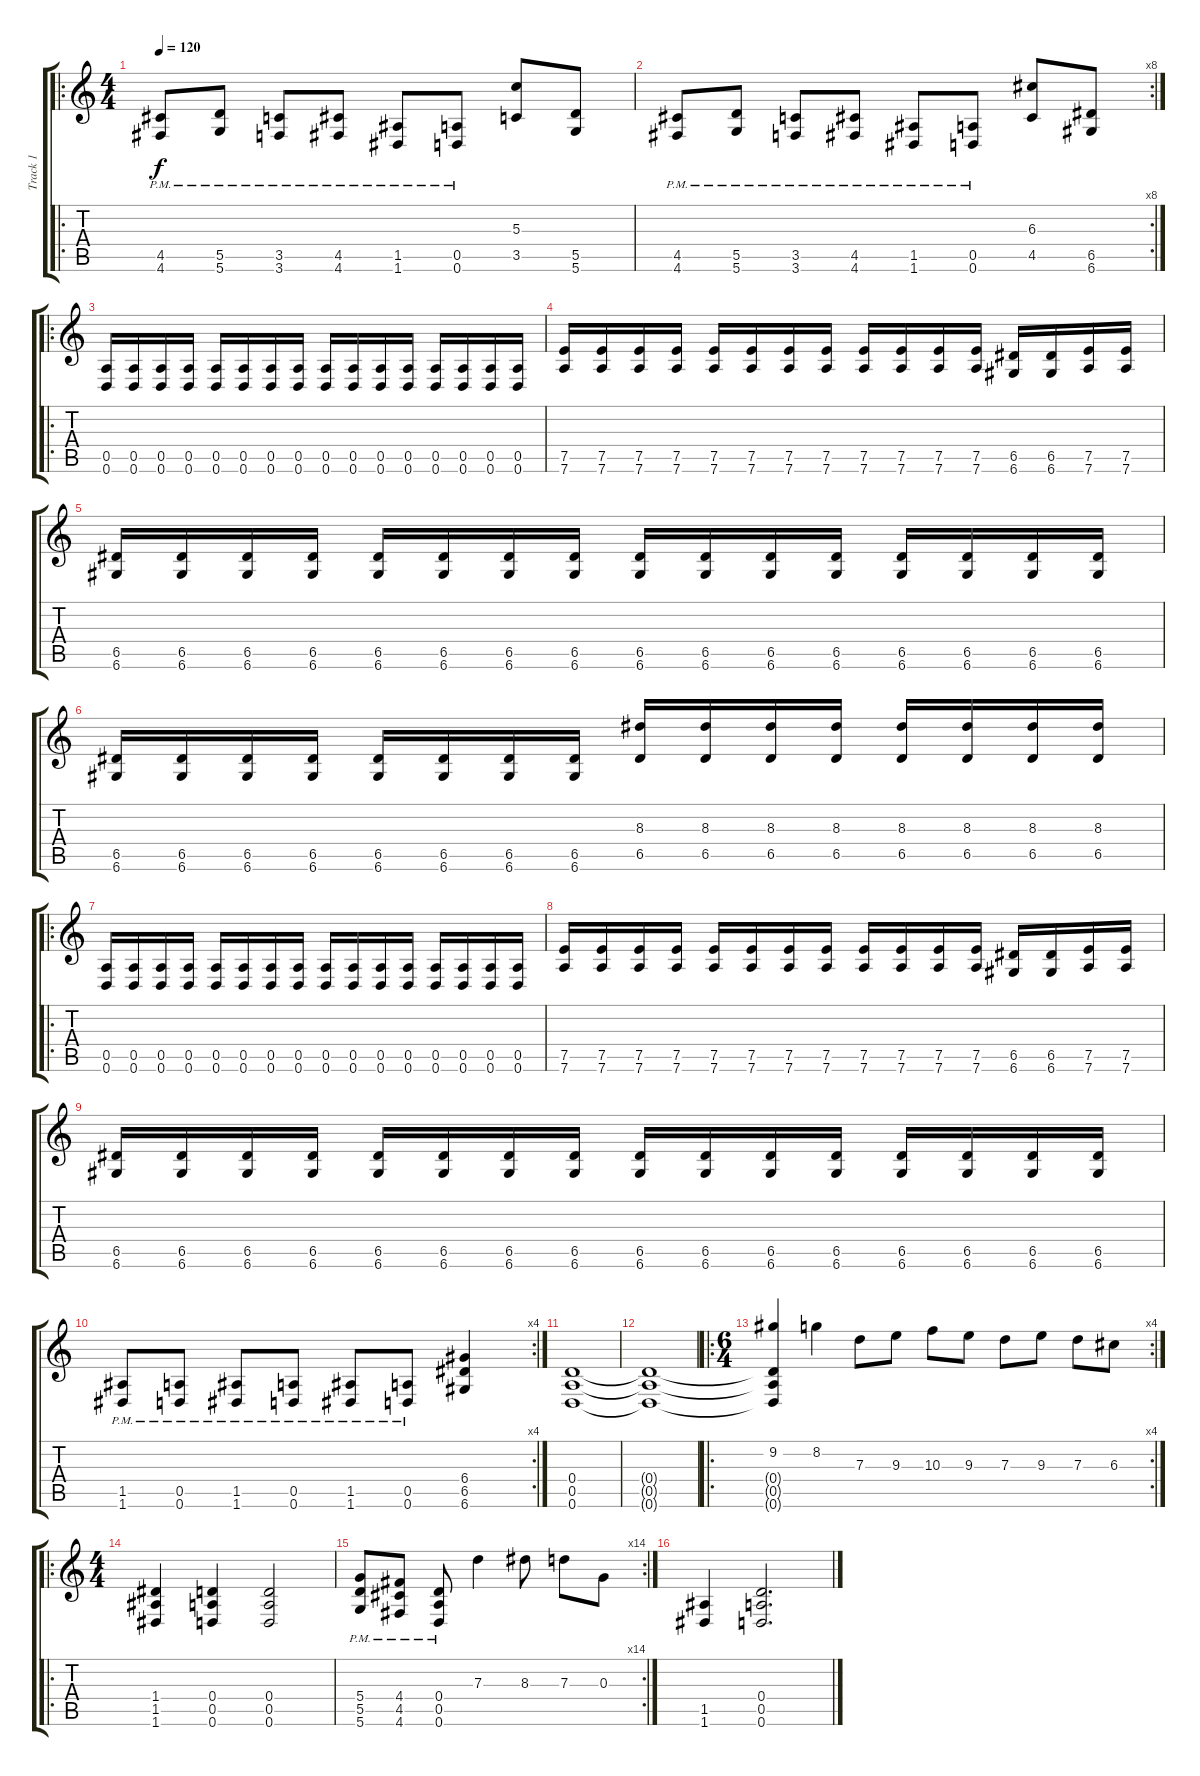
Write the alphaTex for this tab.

\track ("Track 1" "Track 1") {instrument distortionguitar}
\staff {score tabs}
\tuning (E4 B3 G3 D3 A2 D2) {hide}
\ro
\ts (4 4)
\tempo 120
\clef g2
\ks c
(4.5{pm} 4.6{pm}).8{dy f} (5.5{pm} 5.6{pm}).8 (3.5{pm} 3.6{pm}).8 (4.5{pm} 4.6{pm}).8 (1.5{pm} 1.6{pm}).8 (0.5{pm} 0.6{pm}).8 (5.3 3.5).8 (5.5 5.6).8 |
\rc 8
(4.5{pm} 4.6{pm}).8 (5.5{pm} 5.6{pm}).8 (3.5{pm} 3.6{pm}).8 (4.5{pm} 4.6{pm}).8 (1.5 1.6{pm}).8 (0.5{pm} 0.6{pm}).8 (6.3 4.5).8 (6.5 6.6).8 |
\ro
(0.5 0.6).16 (0.5 0.6).16 (0.5 0.6).16 (0.5 0.6).16 (0.5 0.6).16 (0.5 0.6).16 (0.5 0.6).16 (0.5 0.6).16 (0.5 0.6).16 (0.5 0.6).16 (0.5 0.6).16 (0.5 0.6).16 (0.5 0.6).16 (0.5 0.6).16 (0.5 0.6).16 (0.5 0.6).16 |
(7.5 7.6).16 (7.5 7.6).16 (7.5 7.6).16 (7.5 7.6).16 (7.5 7.6).16 (7.5 7.6).16 (7.5 7.6).16 (7.5 7.6).16 (7.5 7.6).16 (7.5 7.6).16 (7.5 7.6).16 (7.5 7.6).16 (6.5 6.6).16 (6.5 6.6).16 (7.5 7.6).16 (7.5 7.6).16 |
(6.5 6.6).16 (6.5 6.6).16 (6.5 6.6).16 (6.5 6.6).16 (6.5 6.6).16 (6.5 6.6).16 (6.5 6.6).16 (6.5 6.6).16 (6.5 6.6).16 (6.5 6.6).16 (6.5 6.6).16 (6.5 6.6).16 (6.5 6.6).16 (6.5 6.6).16 (6.5 6.6).16 (6.5 6.6).16 |
(6.5 6.6).16 (6.5 6.6).16 (6.5 6.6).16 (6.5 6.6).16 (6.5 6.6).16 (6.5 6.6).16 (6.5 6.6).16 (6.5 6.6).16 (8.3 6.5).16 (8.3 6.5).16 (8.3 6.5).16 (8.3 6.5).16 (8.3 6.5).16 (8.3 6.5).16 (8.3 6.5).16 (8.3 6.5).16 |
\ro
(0.5 0.6).16 (0.5 0.6).16 (0.5 0.6).16 (0.5 0.6).16 (0.5 0.6).16 (0.5 0.6).16 (0.5 0.6).16 (0.5 0.6).16 (0.5 0.6).16 (0.5 0.6).16 (0.5 0.6).16 (0.5 0.6).16 (0.5 0.6).16 (0.5 0.6).16 (0.5 0.6).16 (0.5 0.6).16 |
(7.5 7.6).16 (7.5 7.6).16 (7.5 7.6).16 (7.5 7.6).16 (7.5 7.6).16 (7.5 7.6).16 (7.5 7.6).16 (7.5 7.6).16 (7.5 7.6).16 (7.5 7.6).16 (7.5 7.6).16 (7.5 7.6).16 (6.5 6.6).16 (6.5 6.6).16 (7.5 7.6).16 (7.5 7.6).16 |
(6.5 6.6).16 (6.5 6.6).16 (6.5 6.6).16 (6.5 6.6).16 (6.5 6.6).16 (6.5 6.6).16 (6.5 6.6).16 (6.5 6.6).16 (6.5 6.6).16 (6.5 6.6).16 (6.5 6.6).16 (6.5 6.6).16 (6.5 6.6).16 (6.5 6.6).16 (6.5 6.6).16 (6.5 6.6).16 |
\rc 4
(1.5{pm} 1.6{pm}).8 (0.5{pm} 0.6{pm}).8 (1.5{pm} 1.6{pm}).8 (0.5{pm} 0.6{pm}).8 (1.5{pm} 1.6{pm}).8 (0.5{pm} 0.6{pm}).8 (6.4 6.5 6.6).4 |
(0.4 0.5 0.6).1 |
(0.4{t} 0.5{t} 0.6{t}).1 |
\ro
\rc 4
\ts (6 4)
(9.2 0.4{t} 0.5{t} 0.6{t}).4 8.2.4 7.3.8 9.3.8 10.3.8 9.3.8 7.3.8 9.3.8 7.3.8 6.3.8 |
\ro
\ts (4 4)
(1.4 1.5 1.6).4 (0.4 0.5 0.6).4 (0.4 0.5 0.6).2 |
\rc 14
(5.4{pm} 5.5{pm} 5.6{pm}).8 (4.4{pm} 4.5{pm} 4.6{pm}).8 (0.4{pm} 0.5{pm} 0.6{pm}).8 7.3.4 8.3.8 7.3.8 0.3.8 |
(1.5 1.6).4 (0.4 0.5 0.6).2{d}
